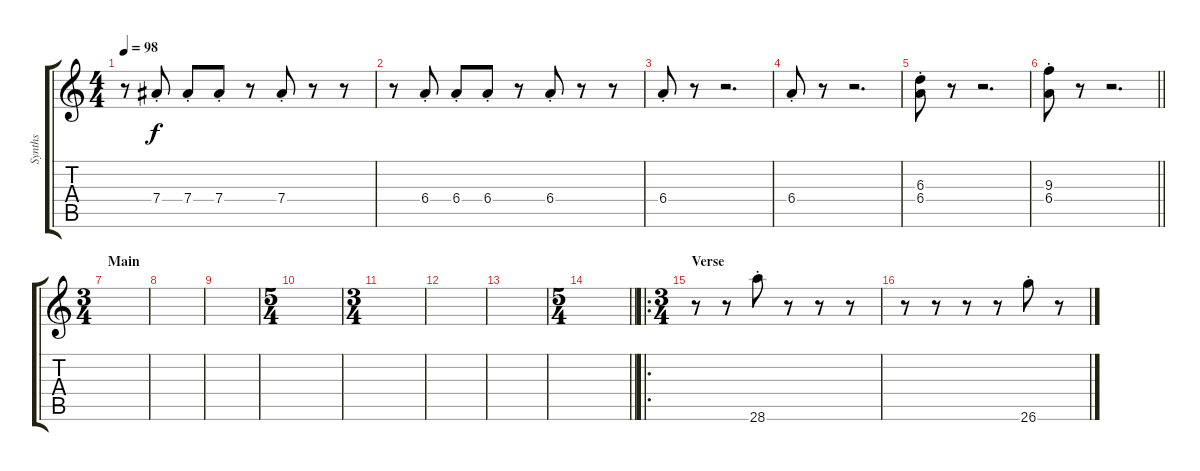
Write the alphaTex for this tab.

\track ("Synths" "Synths") {instrument tremolostrings}
\staff {score tabs}
\tuning (F5 C5 Ab4 Eb4 Bb3 F3) {hide}
\ts (4 4)
\tempo 98
\clef g2
\ks c
r.8{dy f} 7.4{st}.8 7.4{st}.8 7.4{st}.8 r.8 7.4{st}.8 r.8 r.8 |
r.8 6.4{st}.8 6.4{st}.8 6.4{st}.8 r.8 6.4{st}.8 r.8 r.8 |
6.4{st}.8 r.8 r.2{d} |
6.4{st}.8 r.8 r.2{d} |
(6.3{st} 6.4{st}).8 r.8 r.2{d} |
\barLineRight lightlight
(9.3{st} 6.4{st}).8 r.8 r.2{d} |
\ts (3 4)
\section ("" "Main")
|
|
|
\ts (5 4)
|
\ts (3 4)
|
|
|
\ts (5 4)
\barLineRight lightlight
|
\ro
\ts (3 4)
\section ("" "Verse")
r.8 r.8 28.6{st}.8 r.8 r.8 r.8 |
r.8 r.8 r.8 r.8 26.6{st}.8 r.8
